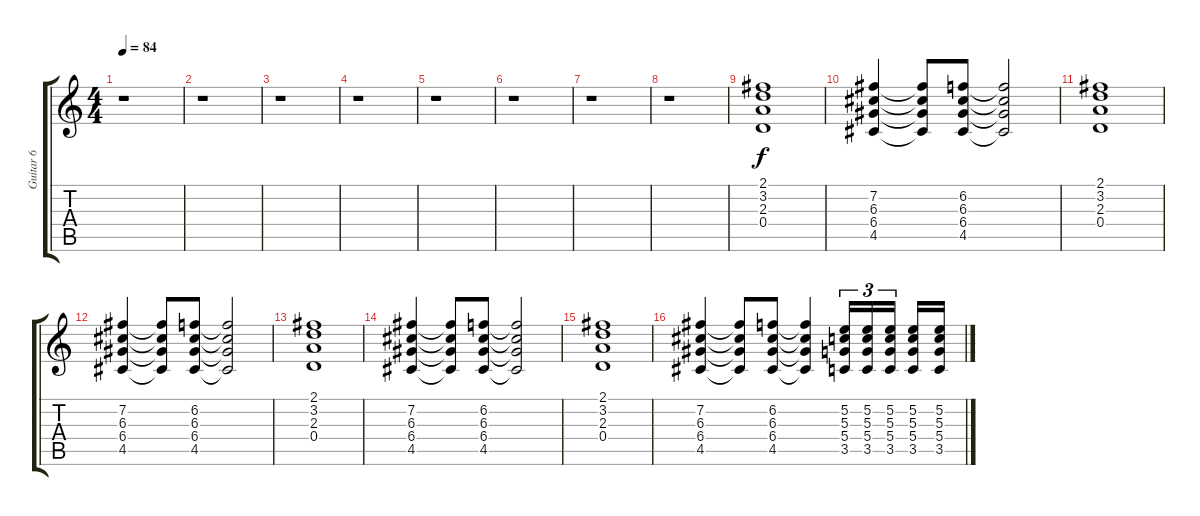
\track ("Guitar 6" "Guitar 6") {instrument electricguitarclean}
\staff {score tabs}
\tuning (E4 B3 G3 D3 A2 E2) {hide}
\ts (4 4)
\tempo 84
\clef g2
\ks c
r.1{dy f} |
r.1 |
r.1 |
r.1 |
r.1 |
r.1 |
r.1 |
r.1 |
(2.1 3.2 2.3 0.4).1 |
(7.2 6.3 6.4 4.5).4 (7.2{t} 6.3{t} 6.4{t} 4.5{t}).8 (6.2 6.3 6.4 4.5).8 (6.2{t} 6.3{t} 6.4{t} 4.5{t}).2 |
(2.1 3.2 2.3 0.4).1 |
(7.2 6.3 6.4 4.5).4 (7.2{t} 6.3{t} 6.4{t} 4.5{t}).8 (6.2 6.3 6.4 4.5).8 (6.2{t} 6.3{t} 6.4{t} 4.5{t}).2 |
(2.1 3.2 2.3 0.4).1 |
(7.2 6.3 6.4 4.5).4 (7.2{t} 6.3{t} 6.4{t} 4.5{t}).8 (6.2 6.3 6.4 4.5).8 (6.2{t} 6.3{t} 6.4{t} 4.5{t}).2 |
(2.1 3.2 2.3 0.4).1 |
(7.2 6.3 6.4 4.5).4 (7.2{t} 6.3{t} 6.4{t} 4.5{t}).8 (6.2 6.3 6.4 4.5).8 (6.2{t} 6.3{t} 6.4{t} 4.5{t}).4 (5.2 5.3 5.4 3.5).16{tu (3 2)} (5.2 5.3 5.4 3.5).16{tu (3 2)} (5.2 5.3 5.4 3.5).16{tu (3 2)} (5.2 5.3 5.4 3.5).16 (5.2 5.3 5.4 3.5).16
